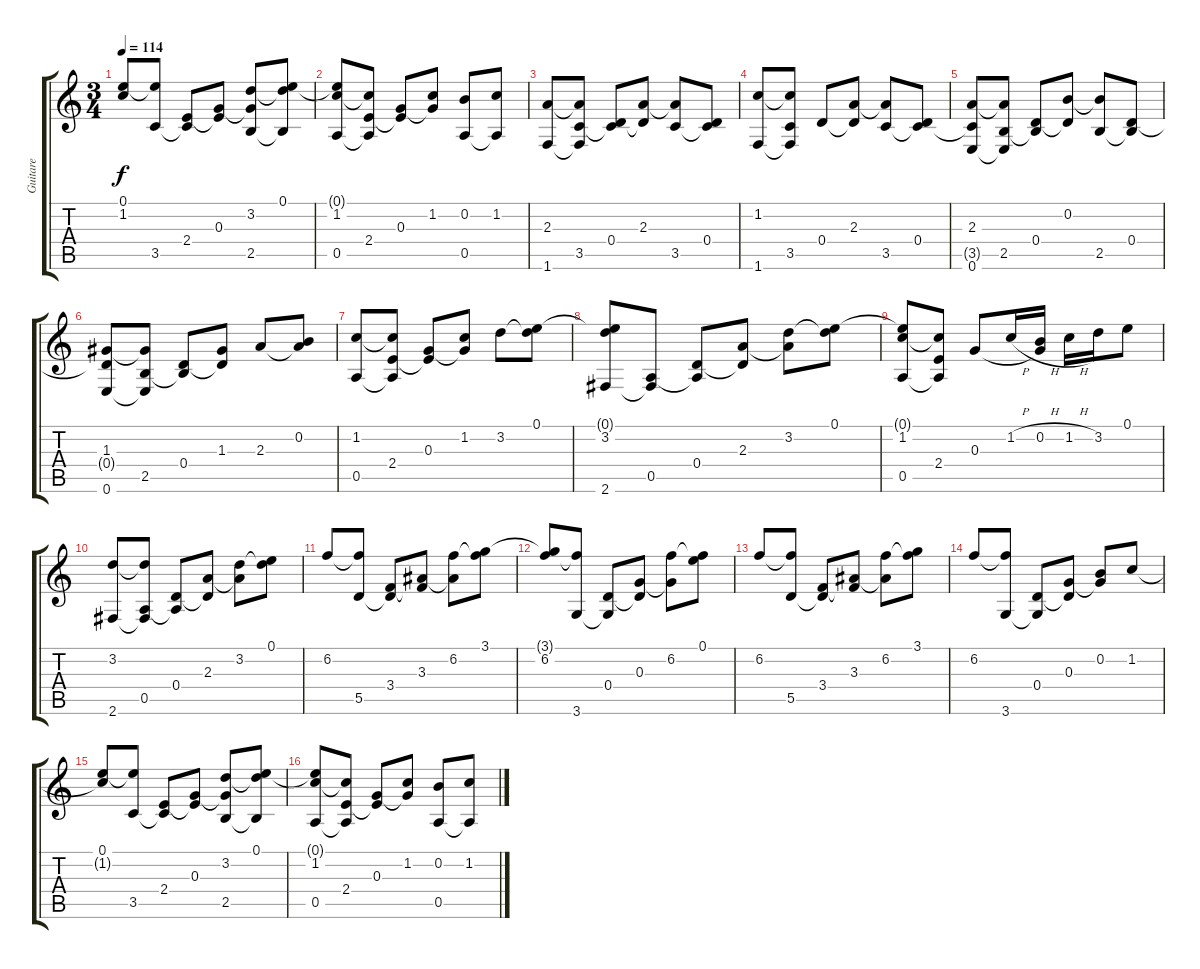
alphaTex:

\track ("Guitare" "Guitare") {instrument acousticguitarsteel}
\staff {score tabs}
\tuning (E4 B3 G3 D3 A2 E2) {hide}
\ts (3 4)
\tempo 114
\clef g2
\ks c
(0.1 1.2{t}).8{dy f} (0.1{t} 3.5).8 (2.4 3.5{t}).8 (0.3 2.4{t}).8 (3.2 0.3{t} 2.5).8 (0.1 3.2{t} 2.5{t}).8 |
(0.1{t} 1.2 0.5).8 (1.2{t} 2.4 0.5{t}).8 (0.3 2.4{t}).8 (1.2 0.3{t}).8 (0.2 0.5).8 (1.2 0.5{t}).8 |
(2.3 1.6).8 (2.3{t} 3.5 1.6{t}).8 (0.4 3.5{t}).8 (2.3 0.4{t}).8 (2.3{t} 3.5).8 (0.4 3.5{t}).8 |
(1.2 1.6).8 (1.2{t} 3.5 1.6{t}).8 0.4.8 (2.3 0.4{t}).8 (2.3{t} 3.5).8 (0.4 3.5{t}).8 |
(2.3 3.5{t} 0.6).8 (2.3{t} 2.5 0.6{t}).8 (0.4 2.5{t}).8 (0.2 0.4{t}).8 (0.2{t} 2.5).8 (0.4 2.5{t}).8 |
(1.3 0.4{t} 0.6).8 (1.3{t} 2.5 0.6{t}).8 (0.4 2.5{t}).8 (1.3 0.4{t}).8 2.3.8 (0.2 2.3{t}).8 |
(1.2 0.5).8 (1.2{t} 2.4 0.5{t}).8 (0.3 2.4{t}).8 (1.2 0.3{t}).8 3.2.8 (0.1 3.2{t}).8 |
(0.1{t} 3.2 2.6).8 (0.5 2.6{t}).8 (0.4 0.5{t}).8 (2.3 0.4{t}).8 (3.2 2.3{t}).8 (0.1 3.2{t}).8 |
(0.1{t} 1.2 0.5).8 (1.2{t} 2.4 0.5{t}).8 0.3.8 1.2{h}.16 (0.2{h} 0.3{t}).16 1.2{h}.16 3.2.16 0.1.8 |
(3.2 2.6).8 (3.2{t} 0.5 2.6{t}).8 (0.4 0.5{t}).8 (2.3 0.4{t}).8 (3.2 2.3{t}).8 (0.1 3.2{t}).8 |
6.2.8 (6.2{t} 5.5).8 (3.4 5.5{t}).8 (3.3 3.4{t}).8 (6.2 3.3{t}).8 (3.1 6.2{t}).8 |
(3.1{t} 6.2).8 (6.2{t} 3.6).8 (0.4 3.6{t}).8 (0.3 0.4{t}).8 (6.2 0.3{t}).8 (0.1 6.2{t}).8 |
6.2.8 (6.2{t} 5.5).8 (3.4 5.5{t}).8 (3.3 3.4{t}).8 (6.2 3.3{t}).8 (3.1 6.2{t}).8 |
6.2.8 (6.2{t} 3.6).8 (0.4 3.6{t}).8 (0.3 0.4{t}).8 (0.2 0.3{t}).8 1.2.8 |
(0.1 1.2{t}).8 (0.1{t} 3.5).8 (2.4 3.5{t}).8 (0.3 2.4{t}).8 (3.2 0.3{t} 2.5).8 (0.1 3.2{t} 2.5{t}).8 |
(0.1{t} 1.2 0.5).8 (1.2{t} 2.4 0.5{t}).8 (0.3 2.4{t}).8 (1.2 0.3{t}).8 (0.2 0.5).8 (1.2 0.5{t}).8
